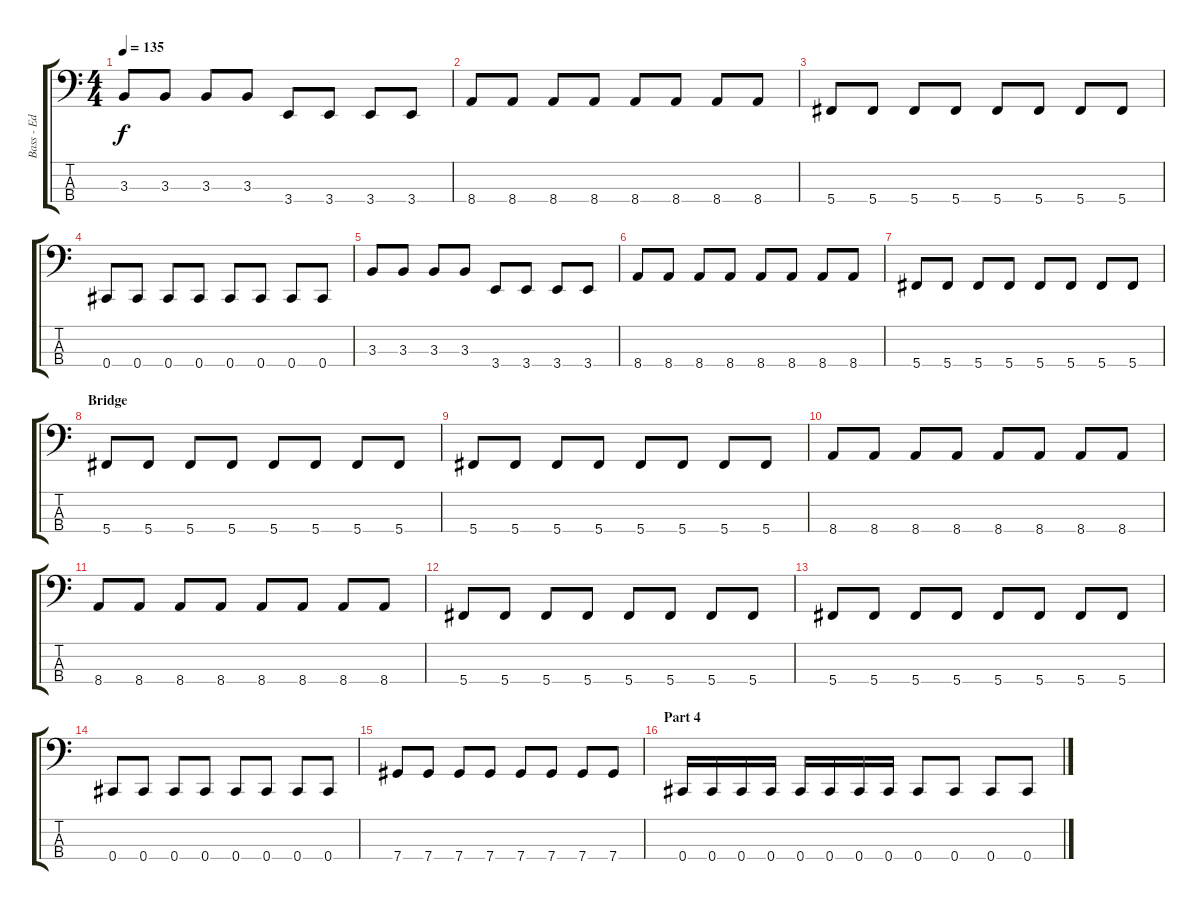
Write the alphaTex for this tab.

\track ("Bass - Ed" "Bass - Ed") {instrument electricbasspick}
\staff {score tabs}
\tuning (Gb2 Db2 Ab1 Db1) {hide}
\ts (4 4)
\tempo 135
\clef f4
\ks c
3.3.8{dy f} 3.3.8 3.3.8 3.3.8 3.4.8 3.4.8 3.4.8 3.4.8 |
8.4.8 8.4.8 8.4.8 8.4.8 8.4.8 8.4.8 8.4.8 8.4.8 |
5.4.8 5.4.8 5.4.8 5.4.8 5.4.8 5.4.8 5.4.8 5.4.8 |
0.4.8 0.4.8 0.4.8 0.4.8 0.4.8 0.4.8 0.4.8 0.4.8 |
3.3.8 3.3.8 3.3.8 3.3.8 3.4.8 3.4.8 3.4.8 3.4.8 |
8.4.8 8.4.8 8.4.8 8.4.8 8.4.8 8.4.8 8.4.8 8.4.8 |
5.4.8 5.4.8 5.4.8 5.4.8 5.4.8 5.4.8 5.4.8 5.4.8 |
\section ("" "Bridge")
5.4.8 5.4.8 5.4.8 5.4.8 5.4.8 5.4.8 5.4.8 5.4.8 |
5.4.8 5.4.8 5.4.8 5.4.8 5.4.8 5.4.8 5.4.8 5.4.8 |
8.4.8 8.4.8 8.4.8 8.4.8 8.4.8 8.4.8 8.4.8 8.4.8 |
8.4.8 8.4.8 8.4.8 8.4.8 8.4.8 8.4.8 8.4.8 8.4.8 |
5.4.8 5.4.8 5.4.8 5.4.8 5.4.8 5.4.8 5.4.8 5.4.8 |
5.4.8 5.4.8 5.4.8 5.4.8 5.4.8 5.4.8 5.4.8 5.4.8 |
0.4.8 0.4.8 0.4.8 0.4.8 0.4.8 0.4.8 0.4.8 0.4.8 |
7.4.8 7.4.8 7.4.8 7.4.8 7.4.8 7.4.8 7.4.8 7.4.8 |
\section ("" "Part 4")
0.4.16 0.4.16 0.4.16 0.4.16 0.4.16 0.4.16 0.4.16 0.4.16 0.4.8 0.4.8 0.4.8 0.4.8
